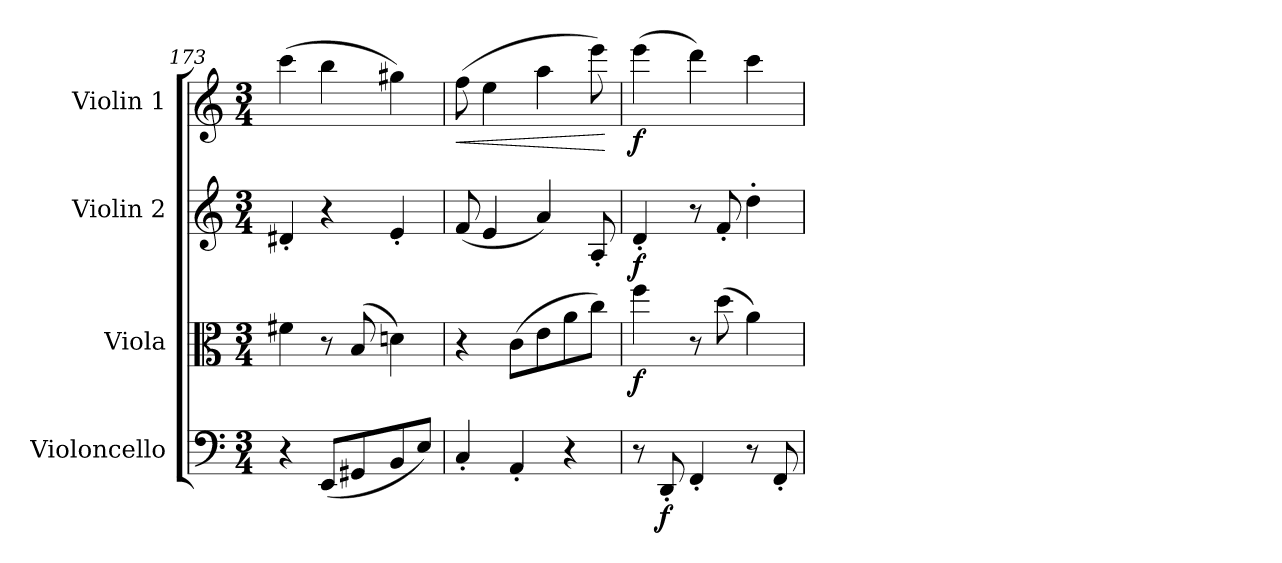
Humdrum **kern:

**kern	**dynam	**kern	**dynam	**kern	**dynam	**kern	**dynam
*part4	*part4	*part3	*part3	*part2	*part2	*part1	*part1
*staff4	*staff4	*staff3	*staff3	*staff2	*staff2	*staff1	*staff1
*I"Violoncello	*	*I"Viola	*	*I"Violin 2	*	*I"Violin 1	*
*I'Vc	*	*I'Vla	*	*I'Vln	*	*I'Vln	*
*clefF4	*	*clefC3	*	*clefG2	*	*clefG2	*
*k[]	*	*k[]	*	*k[]	*	*k[]	*
*M3/4	*	*M3/4	*	*M3/4	*	*M3/4	*
=173	=173	=173	=173	=173	=173	=173	=173
4r	.	4f#X\	.	4d#X'/	.	(4ccc\	.
(8EE/L	.	8r	.	4r	.	4bb\	.
8GG#X/	.	(8B/	.	.	.	.	.
8BB/	.	4dn\)	.	4e'/	.	4gg#X\)	.
8E/J)	.	.	.	.	.	.	.
=174	=174	=174	=174	=174	=174	=174	=174
!	!	!	!	!	!	!	!LO:HP:b
4C'/	.	4r	.	(8f/	.	(8ff\	<
.	.	.	.	4e/	.	4ee\	.
4AA'/	.	(8c\L	.	.	.	.	.
.	.	8e\	.	4a/)	.	4aa\	.
4r	.	8a\	.	.	.	.	.
.	.	8cc\J)	.	8A'/	.	8eee\)	.
.	.	.	.	.	.	.	[
=175	=175	=175	=175	=175	=175	=175	=175
!	!	!	!LO:DY:b	!	!LO:DY:b	!	!LO:DY:b
8r	.	4ff\	f	4d'/	f	(4eee\	f
!	!LO:DY:b	!	!	!	!	!	!
8DD'/	f	.	.	.	.	.	.
4FF'/	.	8r	.	8r	.	4ddd\)	.
.	.	(8dd\	.	8f'/	.	.	.
8r	.	4a\)	.	4dd'\	.	4ccc\	.
8FF'/	.	.	.	.	.	.	.
=	=	=	=	=	=	=	=
*-	*-	*-	*-	*-	*-	*-	*-
